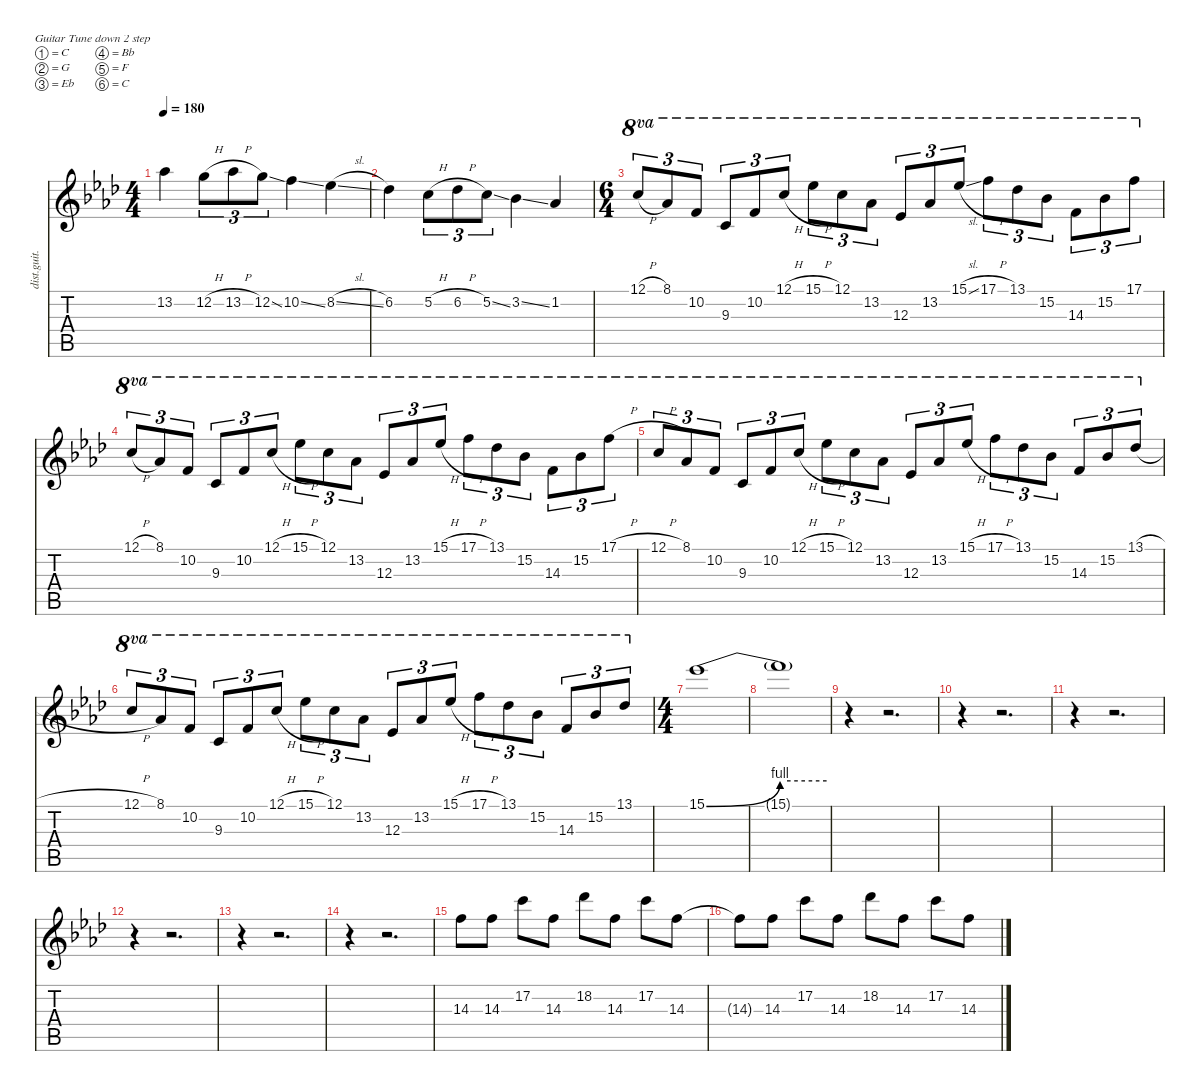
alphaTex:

\defaultSystemsLayout 4
\hideDynamics
\bracketExtendMode nobrackets
\track ("Rob" "dist.guit.") {instrument distortionguitar}
\staff {score tabs}
\tuning (C4 G3 Eb3 Bb2 F2 C2)
\ts (4 4)
\tempo 180
\clef g2
\ks fminor
13.2{acc b}.4{dy f beam Down} 12.2{h acc forcenatural}.8{tu (3 2) beam Down} 13.2{h acc b}.8{tu (3 2) beam Down} 12.2{ss acc forcenatural}.8{tu (3 2) beam Down} 10.2{ss acc forcenatural}.4{beam Down} 8.2{sl acc b}.4{beam Down} |
6.2{acc b}.4{beam Down} 5.2{h acc forcenatural}.8{tu (3 2) beam Down} 6.2{h acc b}.8{tu (3 2) beam Down} 5.2{ss acc forcenatural}.8{tu (3 2) beam Down} 3.2{ss acc b}.4{beam Down} 1.2{acc b}.4{beam Up} |
\ts (6 4)
\beaming (8 6 6)
12.1{h acc forcenatural}.8{tu (3 2) ot 8va beam Up} 8.1{acc b}.8{tu (3 2) ot 8va beam Up} 10.2{acc forcenatural}.8{tu (3 2) ot 8va beam Up} 9.3{acc forcenatural}.8{tu (3 2) ot 8va beam Up} 10.2{acc forcenatural}.8{tu (3 2) ot 8va beam Up} 12.1{h acc forcenatural}.8{tu (3 2) ot 8va beam Up} 15.1{h acc b}.8{tu (3 2) ot 8va beam Down} 12.1{acc forcenatural}.8{tu (3 2) ot 8va beam Down} 13.2{acc b}.8{tu (3 2) ot 8va beam Down} 12.3{acc b}.8{tu (3 2) ot 8va beam Up} 13.2{acc b}.8{tu (3 2) ot 8va beam Up} 15.1{sl acc b}.8{tu (3 2) ot 8va beam Up} 17.1{h acc forcenatural}.8{tu (3 2) ot 8va beam Down} 13.1{acc b}.8{tu (3 2) ot 8va beam Down} 15.2{acc b}.8{tu (3 2) ot 8va beam Down} 14.3{acc forcenatural}.8{tu (3 2) ot 8va beam Down} 15.2{acc b}.8{tu (3 2) ot 8va beam Down} 17.1{acc forcenatural}.8{tu (3 2) ot 8va beam Down} |
12.1{h acc forcenatural}.8{tu (3 2) ot 8va beam Up} 8.1{acc b}.8{tu (3 2) ot 8va beam Up} 10.2{acc forcenatural}.8{tu (3 2) ot 8va beam Up} 9.3{acc forcenatural}.8{tu (3 2) ot 8va beam Up} 10.2{acc forcenatural}.8{tu (3 2) ot 8va beam Up} 12.1{h acc forcenatural}.8{tu (3 2) ot 8va beam Up} 15.1{h acc b}.8{tu (3 2) ot 8va beam Down} 12.1{acc forcenatural}.8{tu (3 2) ot 8va beam Down} 13.2{acc b}.8{tu (3 2) ot 8va beam Down} 12.3{acc b}.8{tu (3 2) ot 8va beam Up} 13.2{acc b}.8{tu (3 2) ot 8va beam Up} 15.1{h acc b}.8{tu (3 2) ot 8va beam Up} 17.1{h acc forcenatural}.8{tu (3 2) ot 8va beam Down} 13.1{acc b}.8{tu (3 2) ot 8va beam Down} 15.2{acc b}.8{tu (3 2) ot 8va beam Down} 14.3{acc forcenatural}.8{tu (3 2) ot 8va beam Down} 15.2{acc b}.8{tu (3 2) ot 8va beam Down} 17.1{h acc forcenatural}.8{tu (3 2) ot 8va beam Down} |
12.1{h acc forcenatural}.8{tu (3 2) ot 8va beam Up} 8.1{acc b}.8{tu (3 2) ot 8va beam Up} 10.2{acc forcenatural}.8{tu (3 2) ot 8va beam Up} 9.3{acc forcenatural}.8{tu (3 2) ot 8va beam Up} 10.2{acc forcenatural}.8{tu (3 2) ot 8va beam Up} 12.1{h acc forcenatural}.8{tu (3 2) ot 8va beam Up} 15.1{h acc b}.8{tu (3 2) ot 8va beam Down} 12.1{acc forcenatural}.8{tu (3 2) ot 8va beam Down} 13.2{acc b}.8{tu (3 2) ot 8va beam Down} 12.3{acc b}.8{tu (3 2) ot 8va beam Up} 13.2{acc b}.8{tu (3 2) ot 8va beam Up} 15.1{h acc b}.8{tu (3 2) ot 8va beam Up} 17.1{h acc forcenatural}.8{tu (3 2) ot 8va beam Down} 13.1{acc b}.8{tu (3 2) ot 8va beam Down} 15.2{acc b}.8{tu (3 2) ot 8va beam Down} 14.3{acc forcenatural}.8{tu (3 2) ot 8va beam Up} 15.2{acc b}.8{tu (3 2) ot 8va beam Up} 13.1{h acc b}.8{tu (3 2) ot 8va beam Up} |
12.1{h acc forcenatural}.8{tu (3 2) ot 8va beam Up} 8.1{acc b}.8{tu (3 2) ot 8va beam Up} 10.2{acc forcenatural}.8{tu (3 2) ot 8va beam Up} 9.3{acc forcenatural}.8{tu (3 2) ot 8va beam Up} 10.2{acc forcenatural}.8{tu (3 2) ot 8va beam Up} 12.1{h acc forcenatural}.8{tu (3 2) ot 8va beam Up} 15.1{h acc b}.8{tu (3 2) ot 8va beam Down} 12.1{acc forcenatural}.8{tu (3 2) ot 8va beam Down} 13.2{acc b}.8{tu (3 2) ot 8va beam Down} 12.3{acc b}.8{tu (3 2) ot 8va beam Up} 13.2{acc b}.8{tu (3 2) ot 8va beam Up} 15.1{h acc b}.8{tu (3 2) ot 8va beam Up} 17.1{h acc forcenatural}.8{tu (3 2) ot 8va beam Down} 13.1{acc b}.8{tu (3 2) ot 8va beam Down} 15.2{acc b}.8{tu (3 2) ot 8va beam Down} 14.3{acc forcenatural}.8{tu (3 2) ot 8va beam Up} 15.2{acc b}.8{tu (3 2) ot 8va beam Up} 13.1{acc b}.8{tu (3 2) ot 8va beam Up} |
\ts (4 4)
\beaming (8 2 2 2 2)
15.1{be (bend 0 0 60 4) acc b}.1{beam Down} |
15.1{be (hold 0 4 60 4) t}.1{beam Down} |
r.4{beam Down} r.2{d beam Down} |
r.4{beam Down} r.2{d beam Down} |
r.4{beam Down} r.2{d beam Down} |
r.4{beam Down} r.2{d beam Down} |
r.4{beam Down} r.2{d beam Down} |
r.4{beam Down} r.2{d beam Down} |
14.3{acc forcenatural}.8{beam Down} 14.3{acc forcenatural}.8{beam Down} 17.2{acc forcenatural}.8{beam Down} 14.3{acc forcenatural}.8{beam Down} 18.2{acc b}.8{beam Down} 14.3{acc forcenatural}.8{beam Down} 17.2{acc forcenatural}.8{beam Down} 14.3{acc forcenatural}.8{beam Down} |
14.3{t acc forcenatural}.8{beam Down} 14.3{acc forcenatural}.8{beam Down} 17.2{acc forcenatural}.8{beam Down} 14.3{acc forcenatural}.8{beam Down} 18.2{acc b}.8{beam Down} 14.3{acc forcenatural}.8{beam Down} 17.2{acc forcenatural}.8{beam Down} 14.3{acc forcenatural}.8{beam Down}
